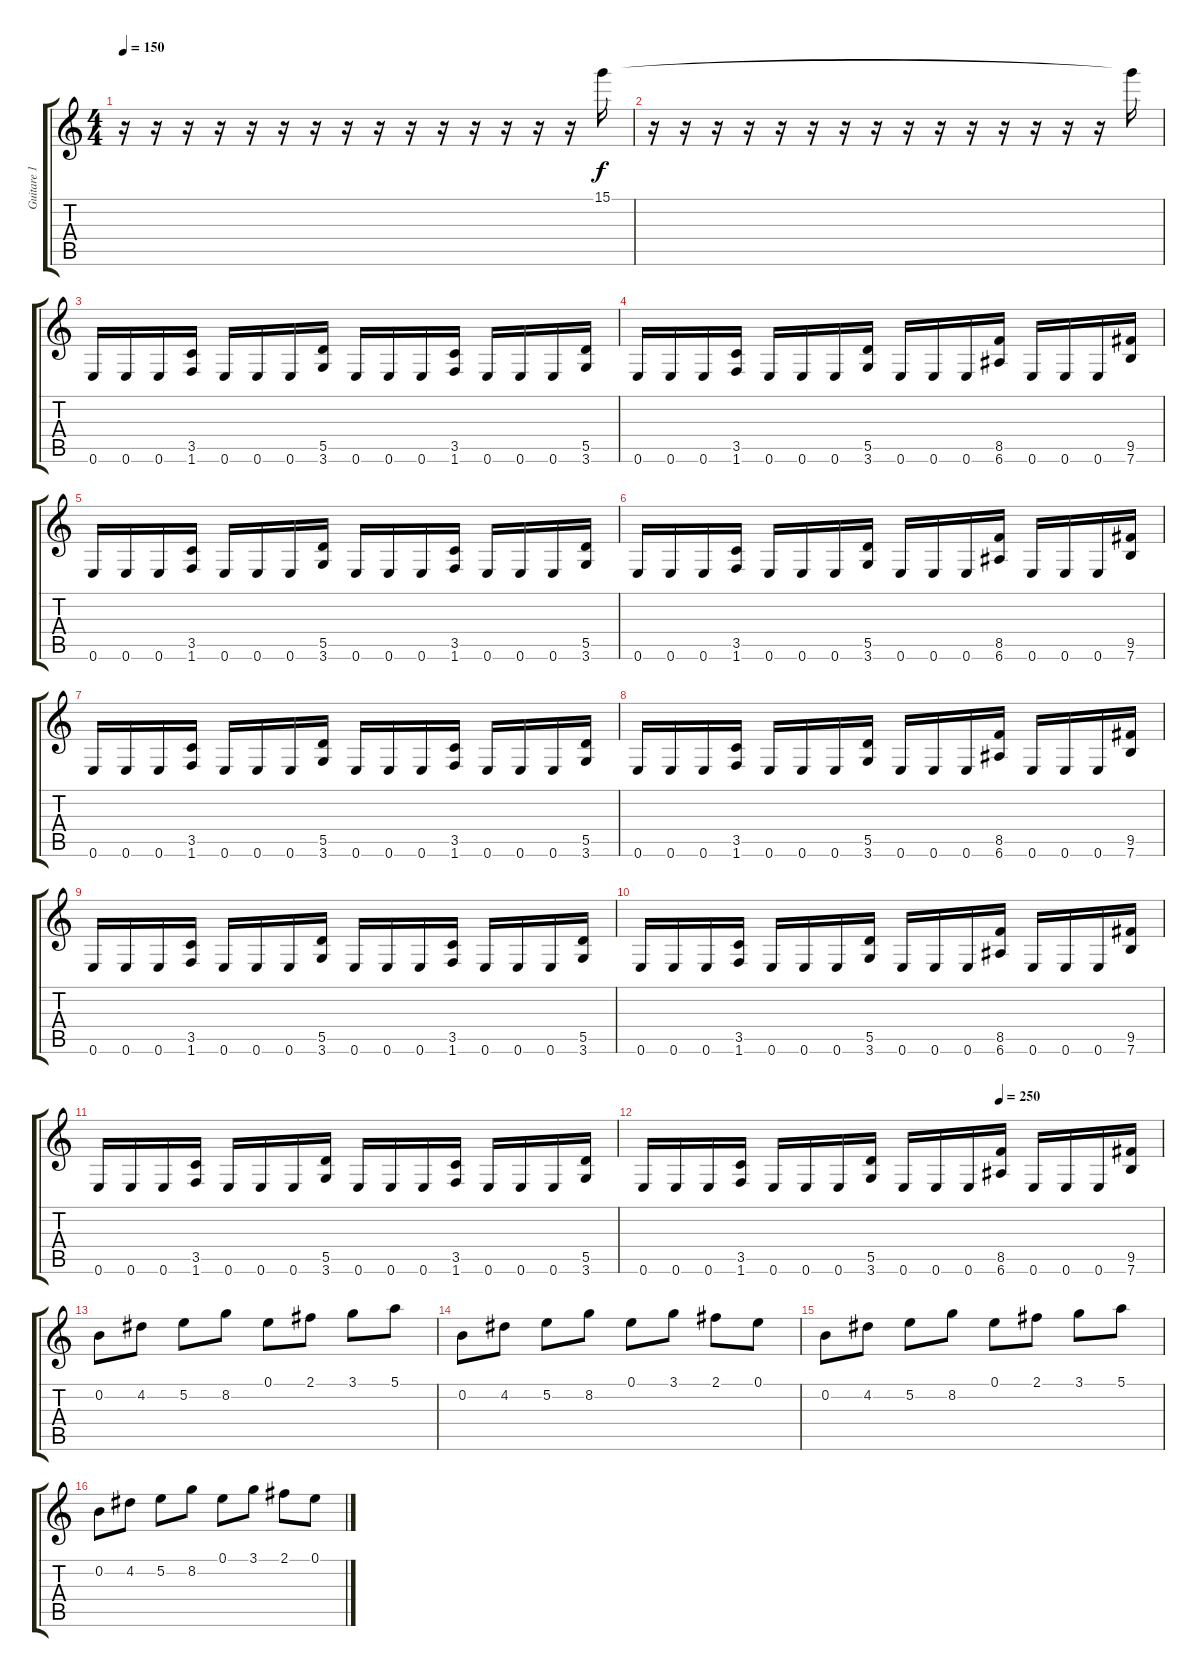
\track ("Guitare 1" "Guitare 1") {instrument distortionguitar}
\staff {score tabs}
\tuning (E4 B3 G3 D3 A2 E2) {hide}
\ts (4 4)
\tempo 150
\clef g2
\ks c
r.16{dy f} r.16 r.16 r.16 r.16 r.16 r.16 r.16 r.16 r.16 r.16 r.16 r.16 r.16 r.16 15.1{t}.16 |
r.16 r.16 r.16 r.16 r.16 r.16 r.16 r.16 r.16 r.16 r.16 r.16 r.16 r.16 r.16 15.1{t}.16 |
0.6.16 0.6.16 0.6.16 (3.5 1.6).16 0.6.16 0.6.16 0.6.16 (5.5 3.6).16 0.6.16 0.6.16 0.6.16 (3.5 1.6).16 0.6.16 0.6.16 0.6.16 (5.5 3.6).16 |
0.6.16 0.6.16 0.6.16 (3.5 1.6).16 0.6.16 0.6.16 0.6.16 (5.5 3.6).16 0.6.16 0.6.16 0.6.16 (8.5 6.6).16 0.6.16 0.6.16 0.6.16 (9.5 7.6).16 |
0.6.16 0.6.16 0.6.16 (3.5 1.6).16 0.6.16 0.6.16 0.6.16 (5.5 3.6).16 0.6.16 0.6.16 0.6.16 (3.5 1.6).16 0.6.16 0.6.16 0.6.16 (5.5 3.6).16 |
0.6.16 0.6.16 0.6.16 (3.5 1.6).16 0.6.16 0.6.16 0.6.16 (5.5 3.6).16 0.6.16 0.6.16 0.6.16 (8.5 6.6).16 0.6.16 0.6.16 0.6.16 (9.5 7.6).16 |
0.6.16 0.6.16 0.6.16 (3.5 1.6).16 0.6.16 0.6.16 0.6.16 (5.5 3.6).16 0.6.16 0.6.16 0.6.16 (3.5 1.6).16 0.6.16 0.6.16 0.6.16 (5.5 3.6).16 |
0.6.16 0.6.16 0.6.16 (3.5 1.6).16 0.6.16 0.6.16 0.6.16 (5.5 3.6).16 0.6.16 0.6.16 0.6.16 (8.5 6.6).16 0.6.16 0.6.16 0.6.16 (9.5 7.6).16 |
0.6.16 0.6.16 0.6.16 (3.5 1.6).16 0.6.16 0.6.16 0.6.16 (5.5 3.6).16 0.6.16 0.6.16 0.6.16 (3.5 1.6).16 0.6.16 0.6.16 0.6.16 (5.5 3.6).16 |
0.6.16 0.6.16 0.6.16 (3.5 1.6).16 0.6.16 0.6.16 0.6.16 (5.5 3.6).16 0.6.16 0.6.16 0.6.16 (8.5 6.6).16 0.6.16 0.6.16 0.6.16 (9.5 7.6).16 |
0.6.16 0.6.16 0.6.16 (3.5 1.6).16 0.6.16 0.6.16 0.6.16 (5.5 3.6).16 0.6.16 0.6.16 0.6.16 (3.5 1.6).16 0.6.16 0.6.16 0.6.16 (5.5 3.6).16 |
\tempo (250 0.6875)
0.6.16 0.6.16 0.6.16 (3.5 1.6).16 0.6.16 0.6.16 0.6.16 (5.5 3.6).16 0.6.16 0.6.16 0.6.16 (8.5 6.6).16 0.6.16 0.6.16 0.6.16 (9.5 7.6).16 |
0.2.8 4.2.8 5.2.8 8.2.8 0.1.8 2.1.8 3.1.8 5.1.8 |
0.2.8 4.2.8 5.2.8 8.2.8 0.1.8 3.1.8 2.1.8 0.1.8 |
0.2.8 4.2.8 5.2.8 8.2.8 0.1.8 2.1.8 3.1.8 5.1.8 |
0.2.8 4.2.8 5.2.8 8.2.8 0.1.8 3.1.8 2.1.8 0.1.8
